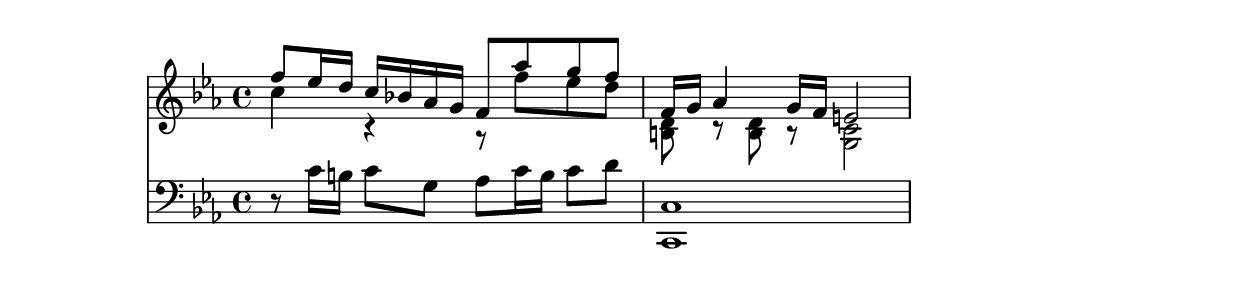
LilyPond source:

\version "2.16.0"

\header {
texidoc="Midi2ly remaps voices correctly to staves in MIDI-files that use instrument<->channel mapping when combined with voice<->track mapping.  TODO: pianostaff"
options=""
}

\score {
%% TODO:PIANOSTAFF  \context PianoStaff <<
  <<
    \context Staff = "treble" <<
      \set Score.midiChannelMapping = #'instrument
      \context Voice="one" \relative c'' {
	\time 4/4
	\key c \minor
	\voiceOne
%comes
%7
	f8 es16 d c16 bes ! as g f8 as' g f 
%8	es8 d es f b, c d b |
	f,16 g as4 g16 f e2 |
      }
      \context Voice="two" \relative c'' {
	\voiceTwo
%dux
%7
	c4 r4 r8 f es d |
%8	r8 as g f g f16 es f8 d | 
	<b, d>8 r <b d> r <g c>2 |
      }
    >>
    \context Staff = "bass" <<
      \context Voice="three" \relative c' {
	\key c \minor
	\clef bass
%7
	r8 c16 b c8 g as c16 b c8 d |
%8	g8 c16 b c8 d f,16 g as4 g16 f | 
	<c,, c'>1
      }
    >>
  >>
  \layout {}
  \midi {}
}
